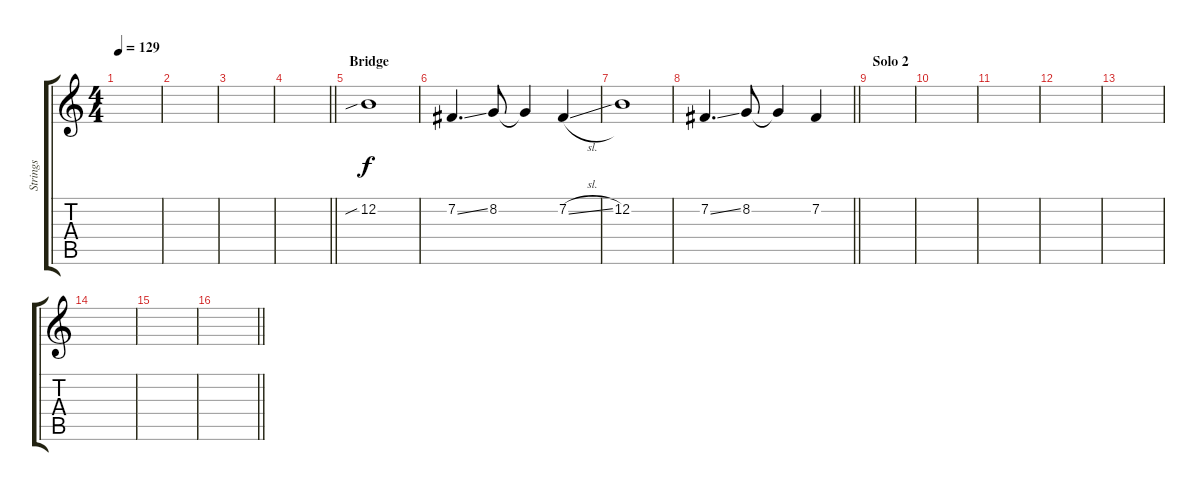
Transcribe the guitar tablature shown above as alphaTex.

\track ("Strings" "Strings") {instrument stringensemble1}
\staff {score tabs}
\tuning (E4 B3 G3 D3 A2 E2) {hide}
\ts (4 4)
\tempo 129
\clef g2
\ks c
|
|
|
\barLineRight lightlight
|
\section ("" "Bridge")
12.2{sib}.1 |
7.2{ss}.4{d} 8.2.8 8.2{t}.4 7.2{sl}.4 |
12.2.1 |
\barLineRight lightlight
7.2{ss}.4{d} 8.2.8 8.2{t}.4 7.2.4 |
\section ("" "Solo 2")
|
|
|
|
|
|
|
\barLineRight lightlight
